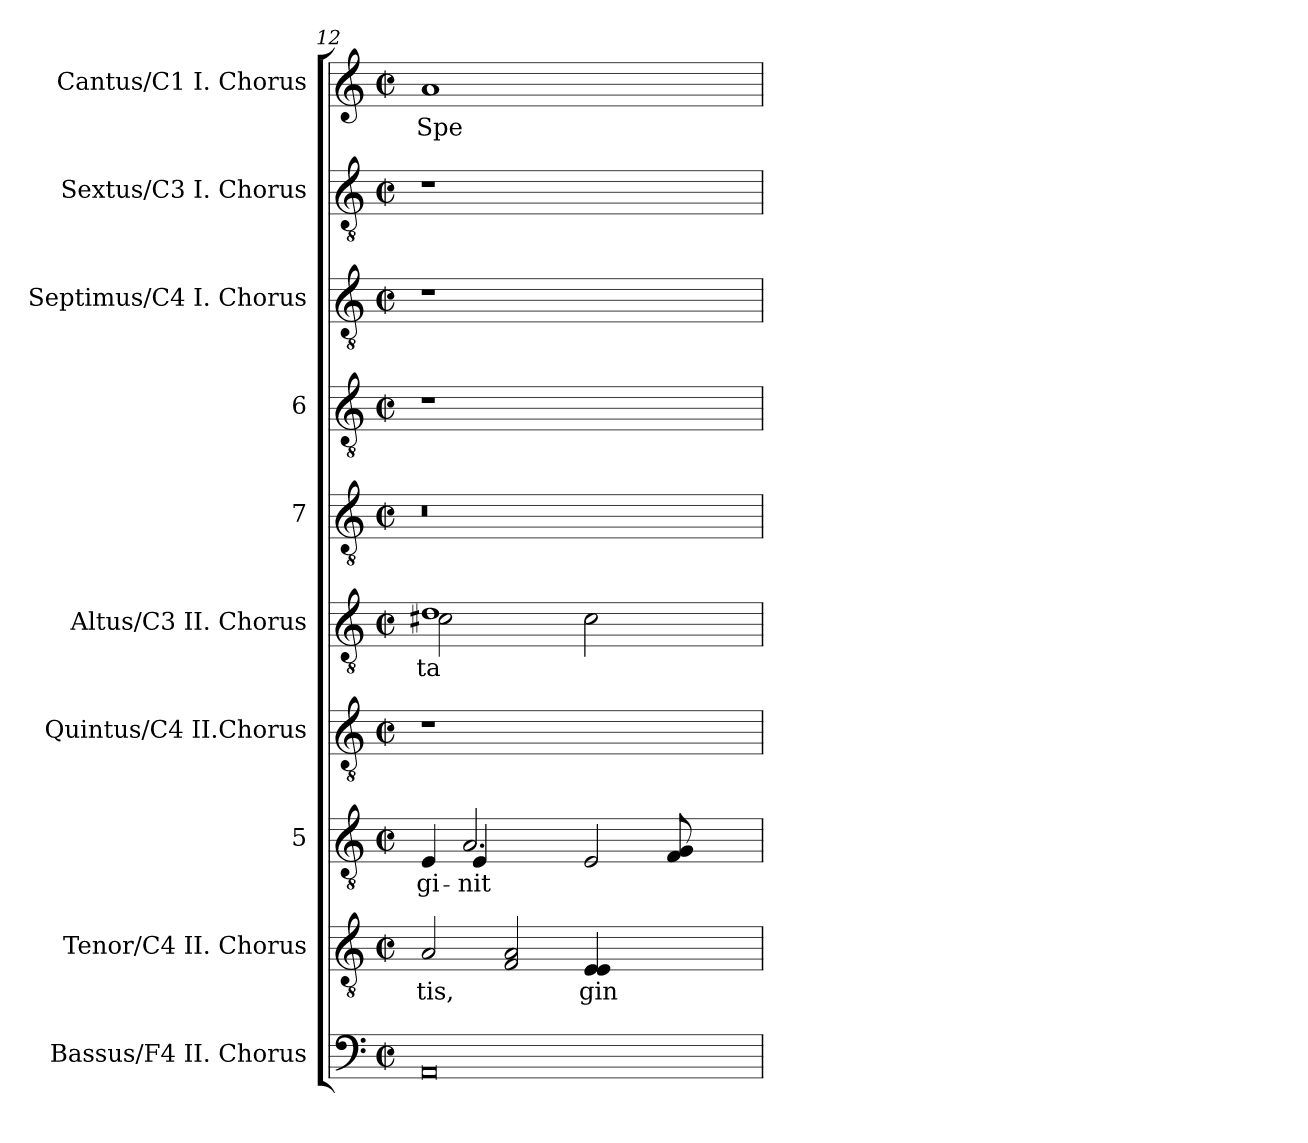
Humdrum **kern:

**kern	**text	**kern	**text	**kern	**text	**kern	**kern	**text	**kern	**kern	**kern	**kern	**kern	**text
*part10	*part10	*part9	*part9	*part8	*part8	*part7	*part6	*part6	*part5	*part4	*part3	*part2	*part1	*part1
*staff10	*staff10	*staff9	*staff9	*staff8	*staff8	*staff7	*staff6	*staff6	*staff5	*staff4	*staff3	*staff2	*staff1	*staff1
*I"Bassus/F4  II. Chorus	*	*I"Tenor/C4  II. Chorus	*	*I"5	*	*I"Quintus/C4  II.Chorus	*I"Altus/C3  II. Chorus	*	*I"7	*I"6	*I"Septimus/C4  I. Chorus	*I"Sextus/C3  I. Chorus	*I"Cantus/C1  I. Chorus	*
*I'B	*	*I'T	*	*	*	*	*I'A	*	*	*	*	*	*I'C	*
*clefF4	*	*clefGv2	*	*clefGv2	*	*clefGv2	*clefGv2	*	*clefGv2	*clefGv2	*clefGv2	*clefGv2	*clefG2	*
*k[]	*	*k[]	*	*k[]	*	*k[]	*k[]	*	*k[]	*k[]	*k[]	*k[]	*k[]	*
*C:	*	*C:	*	*C:	*	*C:	*C:	*	*C:	*C:	*C:	*C:	*C:	*
*M2/2	*	*M2/2	*	*M2/2	*	*M2/2	*M2/2	*	*M2/2	*M2/2	*M2/2	*M2/2	*M2/2	*
*met(c|)	*	*met(c|)	*	*met(c|)	*	*met(c|)	*met(c|)	*	*met(c|)	*met(c|)	*met(c|)	*met(c|)	*met(c|)	*
=12	=12	=12	=12	=12	=12	=12	=12	=12	=12	=12	=12	=12	=12	=12
!	!LO:LY:b:cj	!	!LO:LY:b:cj	!	!LO:LY:b:cj	!	!	!LO:LY:b:cj	!	!	!	!	!	!LO:LY:b:cj
*	*	*	*	*^	*	*	*^	*	*	*	*	*	*	*
0AA	--	2A/	-tis,	4E/	4ryy	-gi-	1r	1d	2c#X\	-ta-	0r	1r	1r	1r	1a	Spe-
!	!	!	!	!	!	!LO:LY:b:cj	!	!	!	!	!	!	!	!	!	!
.	.	.	.	2.A/	4E/	-nit-	.	.	.	.	.	.	.	.	.	.
.	.	2F/ 2A/	.	.	4.ryy	.	.	.	2ryy	.	.	.	.	.	.	.
.	.	.	.	.	1ryy	.	.	.	.	.	.	.	.	.	.	.
!	!	!	!LO:LY:b:cj	!	!	!	!	!	!	!LO:LY:b:cj	!	!	!	!	!	!
.	.	4E/ 4E/	gin-	2E/	.	.	1ryy	2c#\	1ryy	--	.	1ryy	1ryy	1ryy	1ryy	.
.	.	2.ryy	.	.	.	.	.	.	.	.	.	.	.	.	.	.
!	!	!	!	!	!	!LO:LY:b:cj	!	!	!	!	!	!	!	!	!	!
.	.	.	.	8G/ 8F/	.	--	.	2ryy	.	.	.	.	.	.	.	.
.	.	.	.	4.ryy	.	.	.	.	.	.	.	.	.	.	.	.
.	.	.	.	.	8ryy	.	.	.	.	.	.	.	.	.	.	.
*	*	*	*	*v	*v	*	*	*v	*v	*	*	*	*	*	*	*
=	=	=	=	=	=	=	=	=	=	=	=	=	=	=
*-	*-	*-	*-	*-	*-	*-	*-	*-	*-	*-	*-	*-	*-	*-
